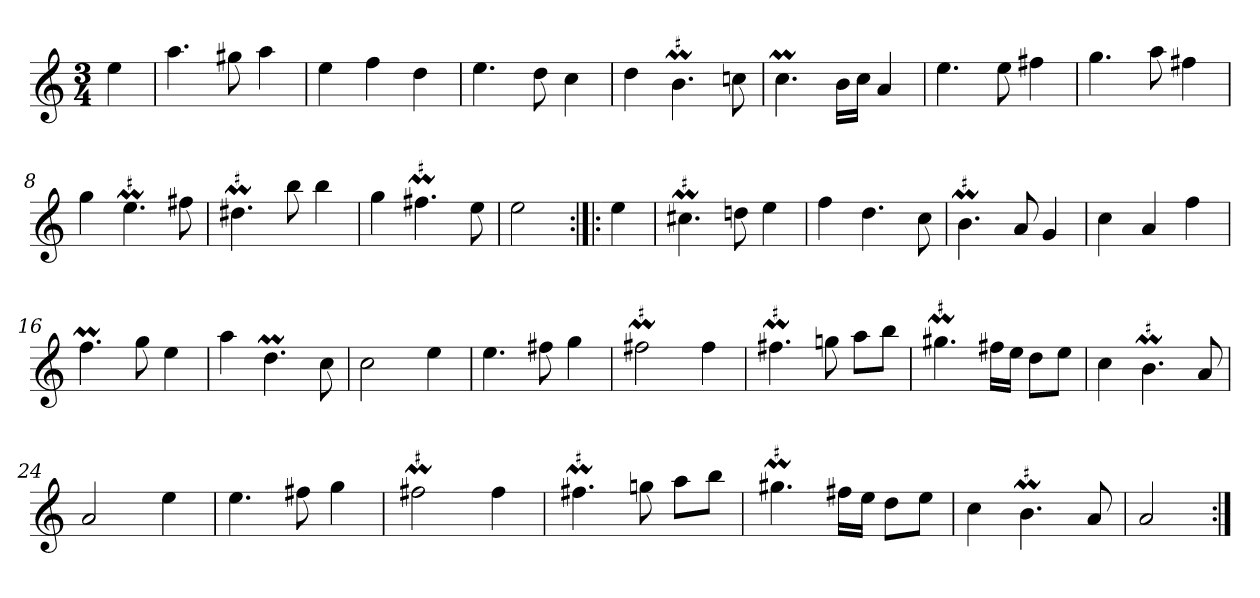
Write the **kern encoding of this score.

**kern
*part1
*staff1
*clefG2
*k[]
*a:
*M3/4
*MM120
=
4ee
=1
4.aa
8gg#X
4aa
=2
4ee
4ff
4dd
=3
4.ee
8dd
4cc
=4
4dd
!LO:MOR:acc=#
4.bM
8ccn
=5
4.ccM
16b\LL
16cc\JJ
4a
=6
4.ee
8ee
4ff#X
=7
4.gg
8aa
4ff#X
=8
4gg
!LO:MOR:acc=#
4.eeM
8ff#X
=9
!LO:MOR:acc=#
4.dd#XM
8bb
4bb
=10
4gg
!LO:MOR:acc=#
4.ff#XM
8ee
=11
2ee
=:|!|:
4ee
=12
!LO:MOR:acc=#
4.cc#XM
8ddn
4ee
=13
4ff
4.dd
8cc
=14
!LO:MOR:acc=#
4.bM
8a
4g
=15
4cc
4a
4ff
=16
4.ffM
8gg
4ee
=17
4aa
4.ddM
8cc
=18
2cc
4ee
=19
4.ee
8ff#X
4gg
=20
!LO:MOR:acc=#
2ff#XM
4ff#
=21
!LO:MOR:acc=#
4.ff#XM
8ggn
8aa\L
8bb\J
=22
!LO:MOR:acc=#
4.gg#XM
16ff#X\LL
16ee\JJ
8dd\L
8ee\J
=23
4cc
!LO:MOR:acc=#
4.bM
8a
=24
2a
4ee
=25
4.ee
8ff#X
4gg
=26
!LO:MOR:acc=#
2ff#XM
4ff#
=27
!LO:MOR:acc=#
4.ff#XM
8ggn
8aa\L
8bb\J
=28
!LO:MOR:acc=#
4.gg#XM
16ff#X\LL
16ee\JJ
8dd\L
8ee\J
=29
4cc
!LO:MOR:acc=#
4.bM
8a
=30
2a
=:|!
*-
